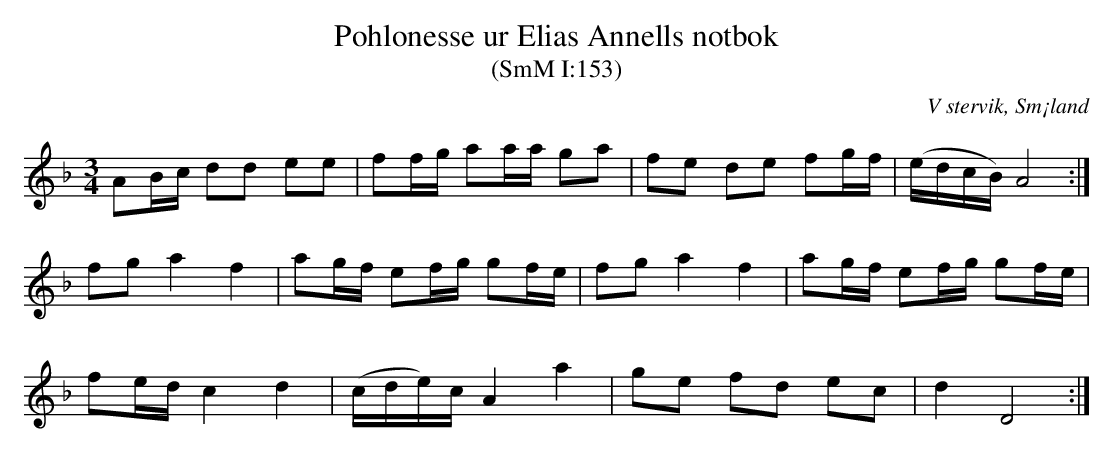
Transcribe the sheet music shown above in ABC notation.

X:1
T:Pohlonesse ur Elias Annells notbok
T:(SmM I:153)
O:V stervik, Sm¡land
M:3/4
L:1/8
K:Dm
AB/c/ dd ee|ff/g/ aa/a/ ga|fe de fg/f/|(e/d/c/B/) A4:|
fg a2 f2|ag/f/ ef/g/ gf/e/|fg a2 f2|ag/f/ ef/g/ gf/e/|
fe/d/ c2 d2|(c/d/e/)c/ A2 a2|ge fd ec|d2 D4:|
